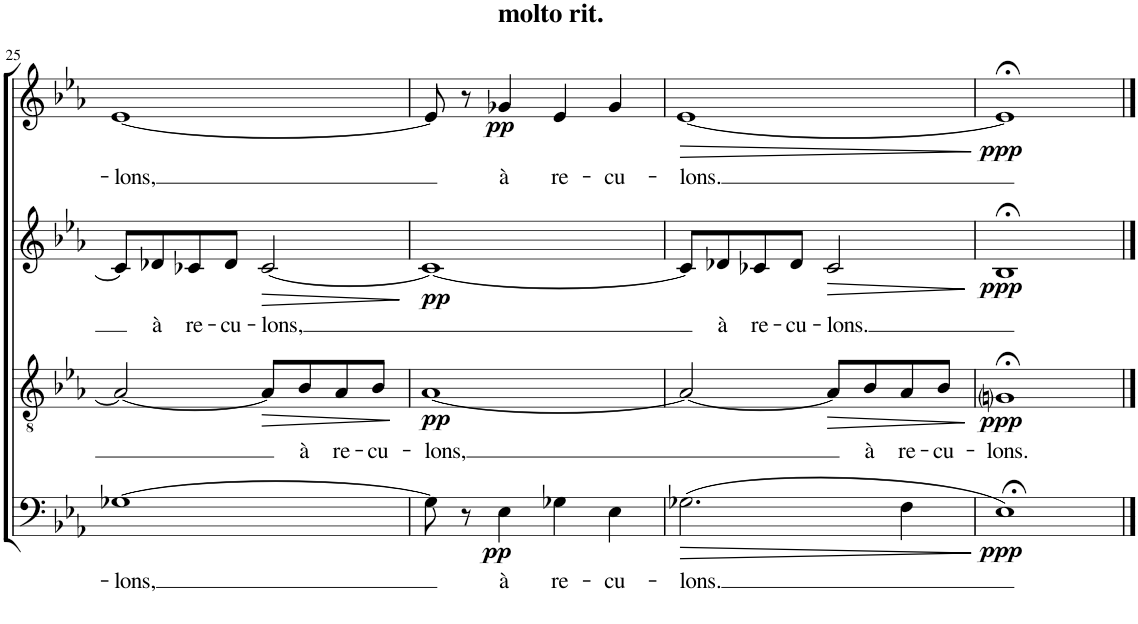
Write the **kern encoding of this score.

**kern	**text	**dynam	**kern	**text	**dynam	**kern	**text	**dynam	**kern	**text	**dynam
*part4	*part4	*part4	*part3	*part3	*part3	*part2	*part2	*part2	*part1	*part1	*part1
*staff4	*staff4	*staff4	*staff3	*staff3	*staff3	*staff2	*staff2	*staff2	*staff1	*staff1	*staff1
*I"Bass	*	*	*I"Tenor	*	*	*I"Alto	*	*	*I"Soprano	*	*
!!LO:PB:g=z
*clefF4	*	*	*clefGv2	*	*	*clefG2	*	*	*clefG2	*	*
*k[b-e-a-]	*	*	*k[b-e-a-]	*	*	*k[b-e-a-]	*	*	*k[b-e-a-]	*	*
*M2/2	*	*	*M2/2	*	*	*M2/2	*	*	*M2/2	*	*
=25	=25	=25	=25	=25	=25	=25	=25	=25	=25	=25	=25
!	!LO:LY:b	!	!	!	!	!	!	!	!	!LO:LY:b	!
[1G-X	-lons,	.	2A-/_	.	.	8c-/L]	.	.	[1e-	-lons,	.
!	!	!	!	!	!	!	!LO:LY:b	!	!	!	!
.	.	.	.	.	.	8d-X/	à	.	.	.	.
!	!	!	!	!	!	!	!LO:LY:b	!	!	!	!
.	.	.	.	.	.	8c-X/	re-	.	.	.	.
!	!	!	!	!	!	!	!LO:LY:b	!	!	!	!
.	.	.	.	.	.	8d-/J	-cu-	.	.	.	.
!	!	!	!	!	!LO:HP:b	!	!LO:LY:b	!LO:HP:b	!	!	!
.	.	.	8A-/L]	.	>	[2c-/	-lons,	>	.	.	.
!	!	!	!	!LO:LY:b	!	!	!	!	!	!	!
.	.	.	8B-/	à	.	.	.	.	.	.	.
!	!	!	!	!LO:LY:b	!	!	!	!	!	!	!
.	.	.	8A-/	re-	.	.	.	.	.	.	.
!	!	!	!	!LO:LY:b	!	!	!	!	!	!	!
.	.	.	8B-/J	-cu-	.	.	.	.	.	.	.
.	.	.	.	.	]	.	.	]	.	.	.
=26	=26	=26	=26	=26	=26	=26	=26	=26	=26	=26	=26
!	!	!	!	!LO:LY:b	!LO:DY:b	!	!	!LO:DY:b	!	!	!
8G-\]	.	.	[1A-	-lons,	pp	1c-_	.	pp	8e-/]	.	.
8r	.	.	.	.	.	.	.	.	8r	.	.
!	!	!	!	!	!	!	!	!	!LO:TX:a:B:t=molto rit.	!	!
!	!LO:LY:b	!LO:DY:b	!	!	!	!	!	!	!	!LO:LY:b	!LO:DY:b
4E-\	à	pp	.	.	.	.	.	.	4g-X/	à	pp
!	!LO:LY:b	!	!	!	!	!	!	!	!	!LO:LY:b	!
4G-X\	re-	.	.	.	.	.	.	.	4e-/	re-	.
!	!LO:LY:b	!	!	!	!	!	!	!	!	!LO:LY:b	!
4E-\	-cu-	.	.	.	.	.	.	.	4g-/	-cu-	.
=27	=27	=27	=27	=27	=27	=27	=27	=27	=27	=27	=27
!	!LO:LY:b	!LO:HP:b	!	!	!	!	!	!	!	!LO:LY:b	!LO:HP:b
(2.G-X\	lons.	>	2A-/_	.	.	8c-/L]	.	.	[1e-	-lons.	>
!	!	!	!	!	!	!	!LO:LY:b	!	!	!	!
.	.	.	.	.	.	8d-X/	à	.	.	.	.
!	!	!	!	!	!	!	!LO:LY:b	!	!	!	!
.	.	.	.	.	.	8c-X/	re-	.	.	.	.
!	!	!	!	!	!	!	!LO:LY:b	!	!	!	!
.	.	.	.	.	.	8d-/J	-cu-	.	.	.	.
!	!	!	!	!	!LO:HP:b	!	!LO:LY:b	!LO:HP:b	!	!	!
.	.	.	8A-/L]	.	>	2c-/	-lons.	>	.	.	.
!	!	!	!	!LO:LY:b	!	!	!	!	!	!	!
.	.	.	8B-/	à	.	.	.	.	.	.	.
!	!	!	!	!LO:LY:b	!	!	!	!	!	!	!
4F\	.	.	8A-/	re-	.	.	.	.	.	.	.
!	!	!	!	!LO:LY:b	!	!	!	!	!	!	!
.	.	.	8B-/J	-cu-	.	.	.	.	.	.	.
.	.	]	.	.	]	.	.	]	.	.	]
=28	=28	=28	=28	=28	=28	=28	=28	=28	=28	=28	=28
!	!	!LO:DY:b	!	!LO:LY:b	!LO:DY:b	!	!	!LO:DY:b	!	!	!LO:DY:b
1E-;<)	.	ppp	1Gni;<	-lons.	ppp	1B-;<	.	ppp	1e-;<]	.	ppp
==	==	==	==	==	==	==	==	==	==	==	==
*-	*-	*-	*-	*-	*-	*-	*-	*-	*-	*-	*-
